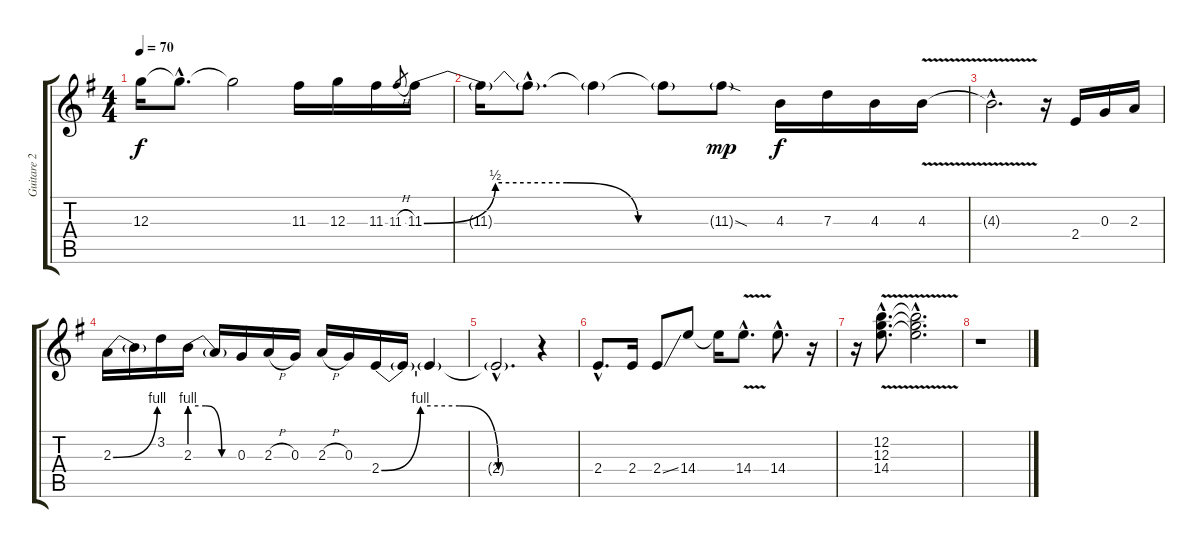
\track ("Guitare 2" "Guitare 2") {instrument overdrivenguitar}
\staff {score tabs}
\tuning (E4 B3 G3 D3 A2 E2) {hide}
\ts (4 4)
\tempo 70
\clef g2
\ks g
12.3{t}.16{dy f} 12.3{hac t}.8{d} 12.3{t}.2 11.3.16 12.3.16 11.3.16 11.3{h}.8{gr} 11.3{be (custom 0 0 15 2 30 2 45 0 60 0)}.16 |
11.3{t}.16 11.3{hac t}.8{d} 11.3{t}.4 11.3{t}.8 11.3{sod g}.8{dy mp} 4.3.16{dy f} 7.3.16 4.3.16 4.3{v}.16 |
4.3{hac t}.2{d} r.16 2.4.16 0.3.16 2.3.16 |
2.3{be (bend 0 0 60 4)}.16 2.3{t}.16 3.2.16 2.3{be (custom 0 4 20 4 40 0 60 0)}.16 2.3{t}.16 0.3.16 2.3{h}.16 0.3.16 2.3{h}.16 0.3.16 2.4{be (custom 0 0 15 4 30 4 45 0 60 0)}.16 2.4{t}.16 2.4{t}.4 |
2.4{hac t}.2{d} r.4 |
2.4{hac}.8{d} 2.4.16 2.4{ss}.8 14.4.8 14.4{t}.16 14.4{v hac}.8{d} 14.4{hac}.8{d} r.16 |
r.16 (12.2{hac} 12.3{v hac} 14.4{hac}).8{d} (12.2{hac t} 12.3{hac t} 14.4{hac t}).2{d} |
r.1
